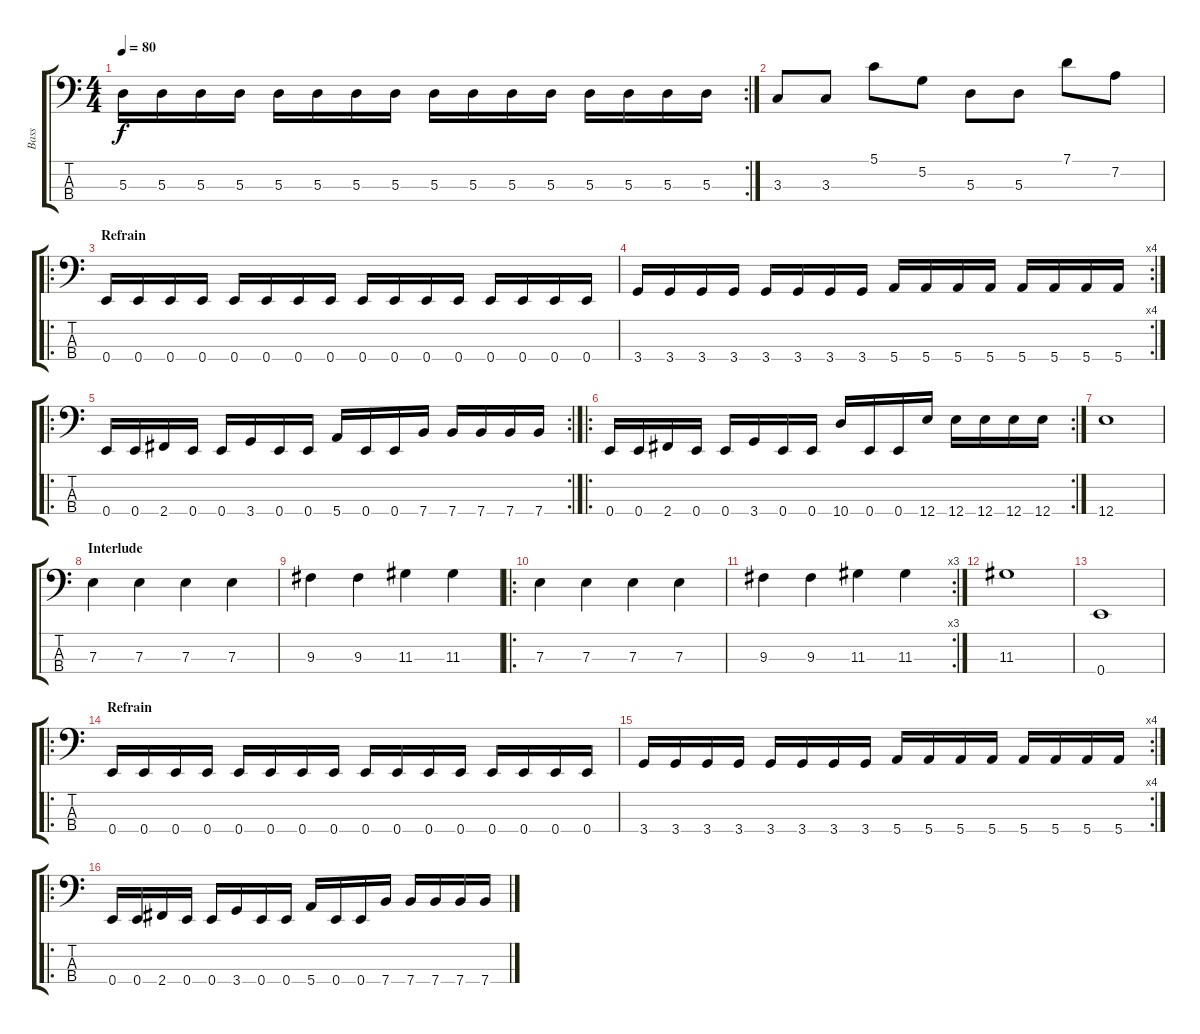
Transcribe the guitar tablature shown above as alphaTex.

\track ("Bass" "Bass") {instrument electricbassfinger}
\staff {score tabs}
\tuning (G2 D2 A1 E1) {hide}
\rc 2
\ts (4 4)
\tempo 80
\clef f4
\ks c
5.3.16{dy f} 5.3.16 5.3.16 5.3.16 5.3.16 5.3.16 5.3.16 5.3.16 5.3.16 5.3.16 5.3.16 5.3.16 5.3.16 5.3.16 5.3.16 5.3.16 |
3.3.8 3.3.8 5.1.8 5.2.8 5.3.8 5.3.8 7.1.8 7.2.8 |
\ro
\section ("" "Refrain")
0.4.16 0.4.16 0.4.16 0.4.16 0.4.16 0.4.16 0.4.16 0.4.16 0.4.16 0.4.16 0.4.16 0.4.16 0.4.16 0.4.16 0.4.16 0.4.16 |
\rc 4
3.4.16 3.4.16 3.4.16 3.4.16 3.4.16 3.4.16 3.4.16 3.4.16 5.4.16 5.4.16 5.4.16 5.4.16 5.4.16 5.4.16 5.4.16 5.4.16 |
\ro
\rc 2
0.4.16 0.4.16 2.4.16 0.4.16 0.4.16 3.4.16 0.4.16 0.4.16 5.4.16 0.4.16 0.4.16 7.4.16 7.4.16 7.4.16 7.4.16 7.4.16 |
\ro
\rc 2
0.4.16 0.4.16 2.4.16 0.4.16 0.4.16 3.4.16 0.4.16 0.4.16 10.4.16 0.4.16 0.4.16 12.4.16 12.4.16 12.4.16 12.4.16 12.4.16 |
12.4.1 |
\section ("" "Interlude")
7.3.4 7.3.4 7.3.4 7.3.4 |
9.3.4 9.3.4 11.3.4 11.3.4 |
\ro
7.3.4 7.3.4 7.3.4 7.3.4 |
\rc 3
9.3.4 9.3.4 11.3.4 11.3.4 |
11.3.1 |
0.4.1 |
\ro
\section ("" "Refrain")
0.4.16 0.4.16 0.4.16 0.4.16 0.4.16 0.4.16 0.4.16 0.4.16 0.4.16 0.4.16 0.4.16 0.4.16 0.4.16 0.4.16 0.4.16 0.4.16 |
\rc 4
3.4.16 3.4.16 3.4.16 3.4.16 3.4.16 3.4.16 3.4.16 3.4.16 5.4.16 5.4.16 5.4.16 5.4.16 5.4.16 5.4.16 5.4.16 5.4.16 |
\ro
0.4.16 0.4.16 2.4.16 0.4.16 0.4.16 3.4.16 0.4.16 0.4.16 5.4.16 0.4.16 0.4.16 7.4.16 7.4.16 7.4.16 7.4.16 7.4.16
